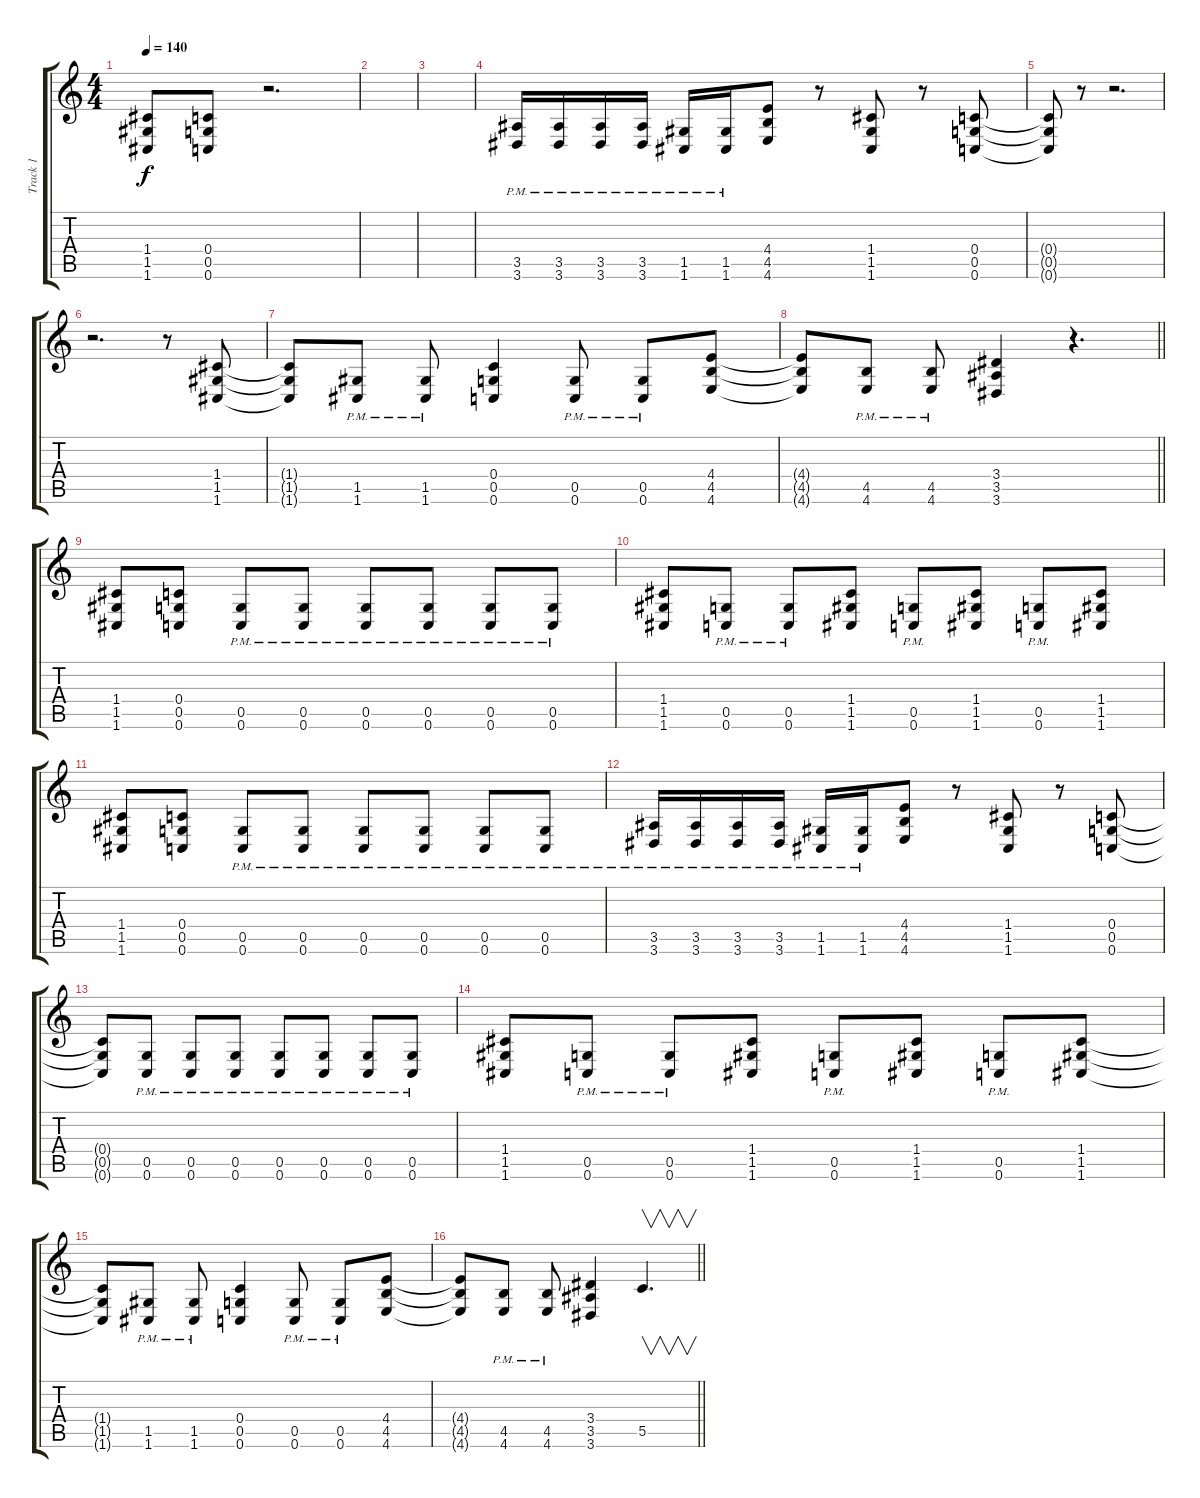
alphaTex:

\track ("Track 1" "Track 1") {instrument distortionguitar}
\staff {score tabs}
\tuning (D4 A3 F3 C3 G2 C2) {hide}
\ts (4 4)
\section ("" "")
\tempo 140
\clef g2
\ks c
(1.4 1.5 1.6).8{dy f} (0.4 0.5 0.6).8 r.2{d} |
|
|
(3.5{pm} 3.6{pm}).16 (3.5{pm} 3.6{pm}).16 (3.5{pm} 3.6{pm}).16 (3.5{pm} 3.6{pm}).16 (1.5{pm} 1.6{pm}).16 (1.5{pm} 1.6{pm}).16 (4.4 4.5 4.6).8 r.8 (1.4 1.5 1.6).8 r.8 (0.4 0.5 0.6).8 |
(0.4{t} 0.5{t} 0.6{t}).8 r.8 r.2{d} |
r.2{d} r.8 (1.4 1.5 1.6).8 |
(1.4{t} 1.5{t} 1.6{t}).8 (1.5{pm} 1.6{pm}).8 (1.5{pm} 1.6{pm}).8 (0.4 0.5 0.6).4 (0.5{pm} 0.6{pm}).8 (0.5{pm} 0.6{pm}).8 (4.4 4.5 4.6).8 |
\barLineRight lightlight
(4.4{t} 4.5{t} 4.6{t}).8 (4.5{pm} 4.6{pm}).8 (4.5{pm} 4.6{pm}).8 (3.4 3.5 3.6).4 r.4{d} |
\section ("" "")
(1.4 1.5 1.6).8 (0.4 0.5 0.6).8 (0.5{pm} 0.6{pm}).8 (0.5{pm} 0.6{pm}).8 (0.5{pm} 0.6{pm}).8 (0.5{pm} 0.6{pm}).8 (0.5{pm} 0.6{pm}).8 (0.5{pm} 0.6{pm}).8 |
(1.4 1.5 1.6).8 (0.5{pm} 0.6{pm}).8 (0.5{pm} 0.6{pm}).8 (1.4 1.5 1.6).8 (0.5{pm} 0.6{pm}).8 (1.4 1.5 1.6).8 (0.5{pm} 0.6{pm}).8 (1.4 1.5 1.6).8 |
(1.4 1.5 1.6).8 (0.4 0.5 0.6).8 (0.5{pm} 0.6{pm}).8 (0.5{pm} 0.6{pm}).8 (0.5{pm} 0.6{pm}).8 (0.5{pm} 0.6{pm}).8 (0.5{pm} 0.6{pm}).8 (0.5{pm} 0.6{pm}).8 |
(3.5{pm} 3.6{pm}).16 (3.5{pm} 3.6{pm}).16 (3.5{pm} 3.6{pm}).16 (3.5{pm} 3.6{pm}).16 (1.5{pm} 1.6{pm}).16 (1.5{pm} 1.6{pm}).16 (4.4 4.5 4.6).8 r.8 (1.4 1.5 1.6).8 r.8 (0.4 0.5 0.6).8 |
(0.4{t} 0.5{t} 0.6{t}).8 (0.5{pm} 0.6{pm}).8 (0.5{pm} 0.6{pm}).8 (0.5{pm} 0.6{pm}).8 (0.5{pm} 0.6{pm}).8 (0.5{pm} 0.6{pm}).8 (0.5{pm} 0.6{pm}).8 (0.5{pm} 0.6{pm}).8 |
(1.4 1.5 1.6).8 (0.5{pm} 0.6{pm}).8 (0.5{pm} 0.6{pm}).8 (1.4 1.5 1.6).8 (0.5{pm} 0.6{pm}).8 (1.4 1.5 1.6).8 (0.5{pm} 0.6{pm}).8 (1.4 1.5 1.6).8 |
(1.4{t} 1.5{t} 1.6{t}).8 (1.5{pm} 1.6{pm}).8 (1.5{pm} 1.6{pm}).8 (0.4 0.5 0.6).4 (0.5{pm} 0.6{pm}).8 (0.5{pm} 0.6{pm}).8 (4.4 4.5 4.6).8 |
\barLineRight lightlight
(4.4{t} 4.5{t} 4.6{t}).8 (4.5{pm} 4.6{pm}).8 (4.5{pm} 4.6{pm}).8 (3.4 3.5 3.6).4 5.5.4{v d}
